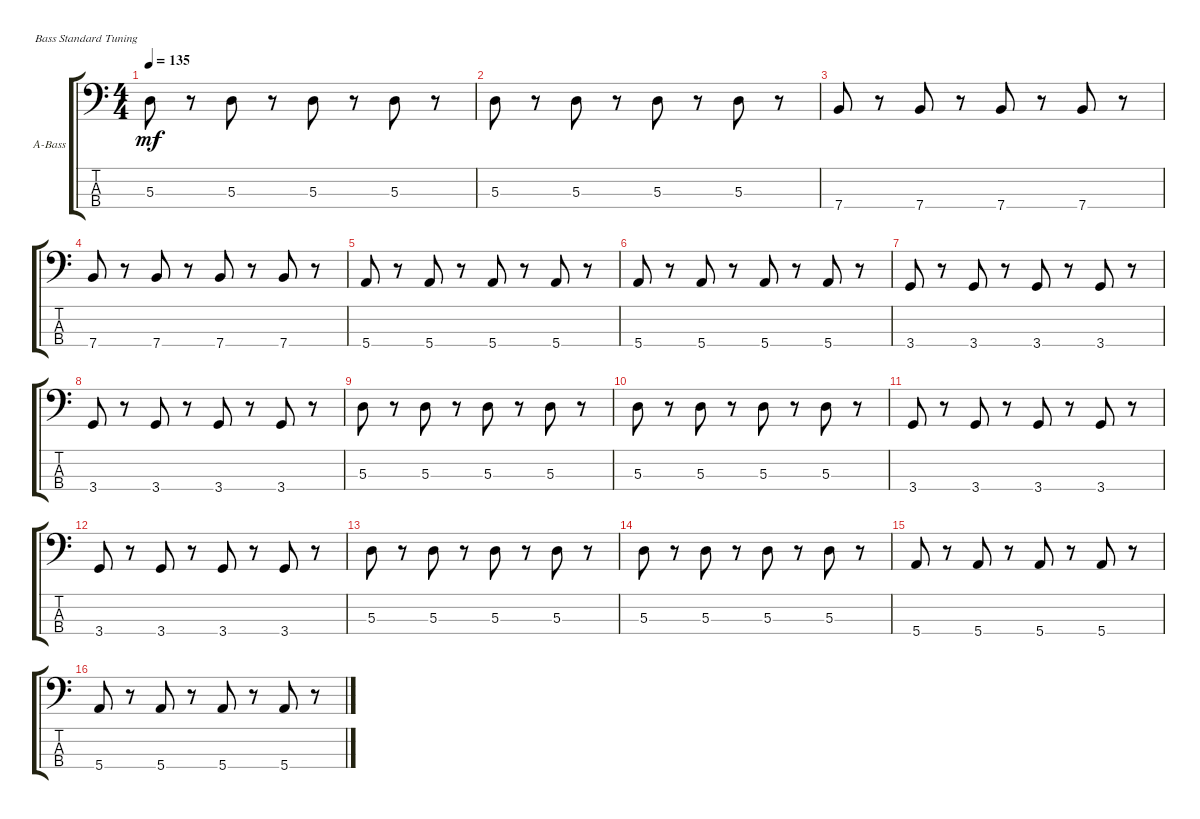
\defaultSystemsLayout 4
\bracketExtendMode groupsimilarinstruments
\firstSystemTrackNameOrientation horizontal
\otherSystemsTrackNameOrientation horizontal
\track ("Acoustic Bass" "A-Bass") {instrument acousticbass}
\staff {score tabs}
\tuning (G2 D2 A1 E1)
\ts (4 4)
\tempo 135
\clef f4
\ks c
5.3.8{dy mf} r.8 5.3.8 r.8 5.3.8 r.8 5.3.8 r.8 |
5.3.8 r.8 5.3.8 r.8 5.3.8 r.8 5.3.8 r.8 |
7.4.8 r.8 7.4.8 r.8 7.4.8 r.8 7.4.8 r.8 |
7.4.8 r.8 7.4.8 r.8 7.4.8 r.8 7.4.8 r.8 |
5.4.8 r.8 5.4.8 r.8 5.4.8 r.8 5.4.8 r.8 |
5.4.8 r.8 5.4.8 r.8 5.4.8 r.8 5.4.8 r.8 |
3.4.8 r.8 3.4.8 r.8 3.4.8 r.8 3.4.8 r.8 |
3.4.8 r.8 3.4.8 r.8 3.4.8 r.8 3.4.8 r.8 |
5.3.8 r.8 5.3.8 r.8 5.3.8 r.8 5.3.8 r.8 |
5.3.8 r.8 5.3.8 r.8 5.3.8 r.8 5.3.8 r.8 |
3.4.8 r.8 3.4.8 r.8 3.4.8 r.8 3.4.8 r.8 |
3.4.8 r.8 3.4.8 r.8 3.4.8 r.8 3.4.8 r.8 |
5.3.8 r.8 5.3.8 r.8 5.3.8 r.8 5.3.8 r.8 |
5.3.8 r.8 5.3.8 r.8 5.3.8 r.8 5.3.8 r.8 |
5.4.8 r.8 5.4.8 r.8 5.4.8 r.8 5.4.8 r.8 |
5.4.8 r.8 5.4.8 r.8 5.4.8 r.8 5.4.8 r.8
